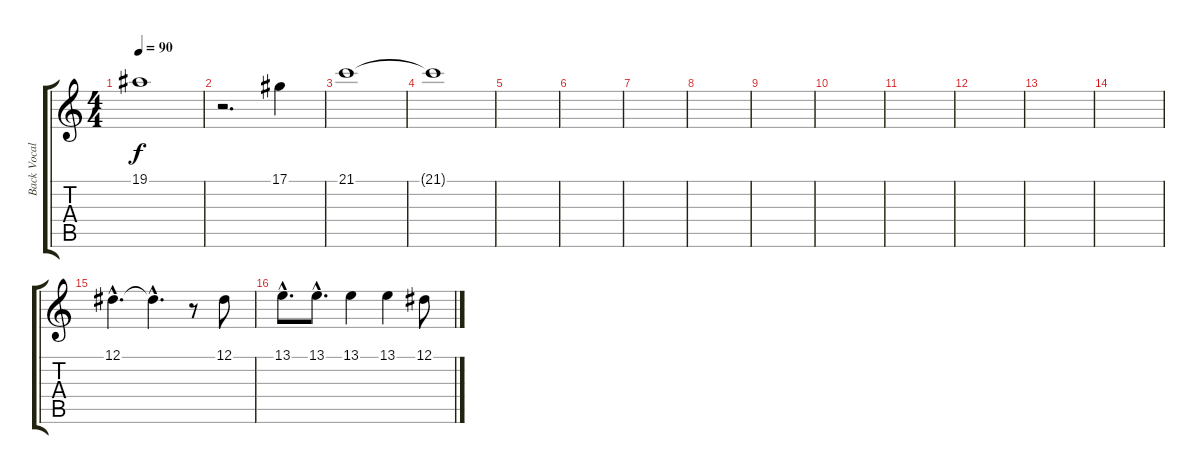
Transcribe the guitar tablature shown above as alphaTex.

\track ("Back Vocal" "Back Vocal") {instrument recorder}
\staff {score tabs}
\tuning (Eb4 Bb3 Gb3 Db3 Ab2 Eb2) {hide}
\ts (4 4)
\tempo 90
\clef g2
\ks c
19.1.1{dy f} |
r.2{d} 17.1.4 |
21.1.1 |
21.1{t}.1 |
|
|
|
|
|
|
|
|
|
|
12.1{hac}.4{d volume 14} 12.1{hac t}.4{d} r.8 12.1.8 |
13.1{hac}.8{d} 13.1{hac}.8{d} 13.1.4 13.1.4 12.1.8
